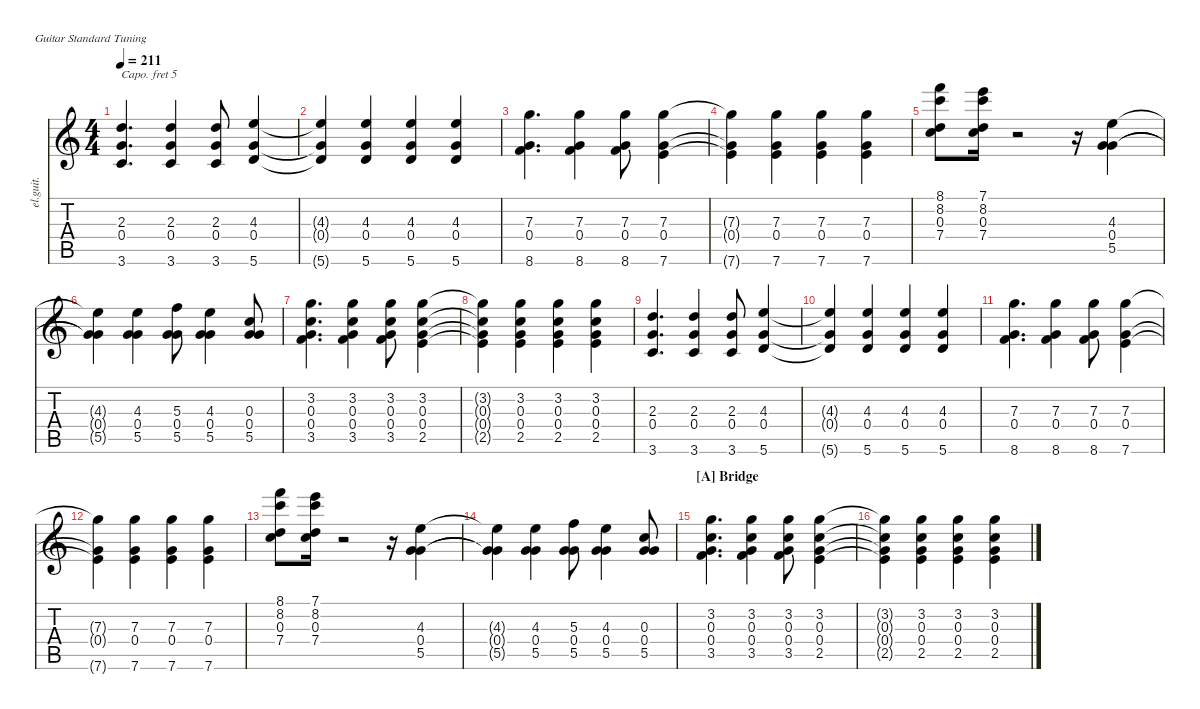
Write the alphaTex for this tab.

\defaultSystemsLayout 4
\hideDynamics
\bracketExtendMode nobrackets
\track ("Guitar" "el.guit.") {instrument electricguitarclean}
\staff {score tabs}
\capo 5
\tuning (E4 B3 G3 D3 A2 E2)
\ts (4 4)
\tempo 211
\clef g2
\ks c
(2.3 3.6 0.4).4{d dy mf beam Up} (2.3 3.6 0.4).4{beam Up} (2.3 3.6 0.4).8{beam Up} (4.3 5.6 0.4).4{beam Up} |
(4.3{t} 5.6{t} 0.4{t}).4{beam Up} (4.3 5.6 0.4).4{beam Up} (4.3 5.6 0.4).4{beam Up} (4.3 5.6 0.4).4{beam Up} |
(7.3 8.6 0.4).4{d beam Down} (7.3 8.6 0.4).4{beam Down} (7.3 8.6 0.4).8{beam Down} (7.3 7.6 0.4).4{beam Down} |
(7.3{t} 7.6{t} 0.4{t}).4{beam Down} (7.3 7.6 0.4).4{beam Down} (7.3 7.6 0.4).4{beam Down} (7.3 7.6 0.4).4{beam Down} |
(8.1 7.4 0.3 8.2).8{beam Down} (7.1 8.2 0.3 7.4).16{beam Down} r.2{beam Down} r.16{beam Down} (5.5 4.3 0.4).4{beam Down} |
(4.3{t} 5.5{t} 0.4{t}).4{beam Down} (4.3 0.4 5.5).4{beam Down} (5.3 0.4 5.5).8{beam Down} (4.3 0.4 5.5).4{beam Down} (0.3 0.4 5.5).8{beam Up} |
(3.5 3.2 0.3 0.4).4{d beam Down} (3.2 3.5 0.3 0.4).4{beam Down} (3.2 3.5 0.3 0.4).8{beam Down} (3.2 2.5 0.3 0.4).4{beam Down} |
(3.2{t} 0.4{t} 0.3{t} 2.5{t}).4{beam Down} (3.2 0.4 0.3 2.5).4{beam Down} (3.2 0.4 0.3 2.5).4{beam Down} (3.2 0.4 0.3 2.5).4{beam Down} |
(2.3 3.6 0.4).4{d beam Up} (2.3 3.6 0.4).4{beam Up} (2.3 3.6 0.4).8{beam Up} (4.3 5.6 0.4).4{beam Up} |
(4.3{t} 5.6{t} 0.4{t}).4{beam Up} (4.3 5.6 0.4).4{beam Up} (4.3 5.6 0.4).4{beam Up} (4.3 5.6 0.4).4{beam Up} |
(7.3 8.6 0.4).4{d beam Down} (7.3 8.6 0.4).4{beam Down} (7.3 8.6 0.4).8{beam Down} (7.3 7.6 0.4).4{beam Down} |
(7.3{t} 7.6{t} 0.4{t}).4{beam Down} (7.3 7.6 0.4).4{beam Down} (7.3 7.6 0.4).4{beam Down} (7.3 7.6 0.4).4{beam Down} |
(8.1 7.4 0.3 8.2).8{beam Down} (7.1 8.2 0.3 7.4).16{beam Down} r.2{beam Down} r.16{beam Down} (5.5 4.3 0.4).4{beam Down} |
(4.3{t} 5.5{t} 0.4{t}).4{beam Down} (4.3 0.4 5.5).4{beam Down} (5.3 0.4 5.5).8{beam Down} (4.3 0.4 5.5).4{beam Down} (0.3 0.4 5.5).8{beam Up} |
\section ("A" "Bridge")
(3.5 3.2 0.3 0.4).4{d beam Down} (3.2 3.5 0.3 0.4).4{beam Down} (3.2 3.5 0.3 0.4).8{beam Down} (3.2 2.5 0.3 0.4).4{beam Down} |
(3.2{t} 0.4{t} 0.3{t} 2.5{t}).4{beam Down} (3.2 0.4 0.3 2.5).4{beam Down} (3.2 0.4 0.3 2.5).4{beam Down} (3.2 0.4 0.3 2.5).4{beam Down}
